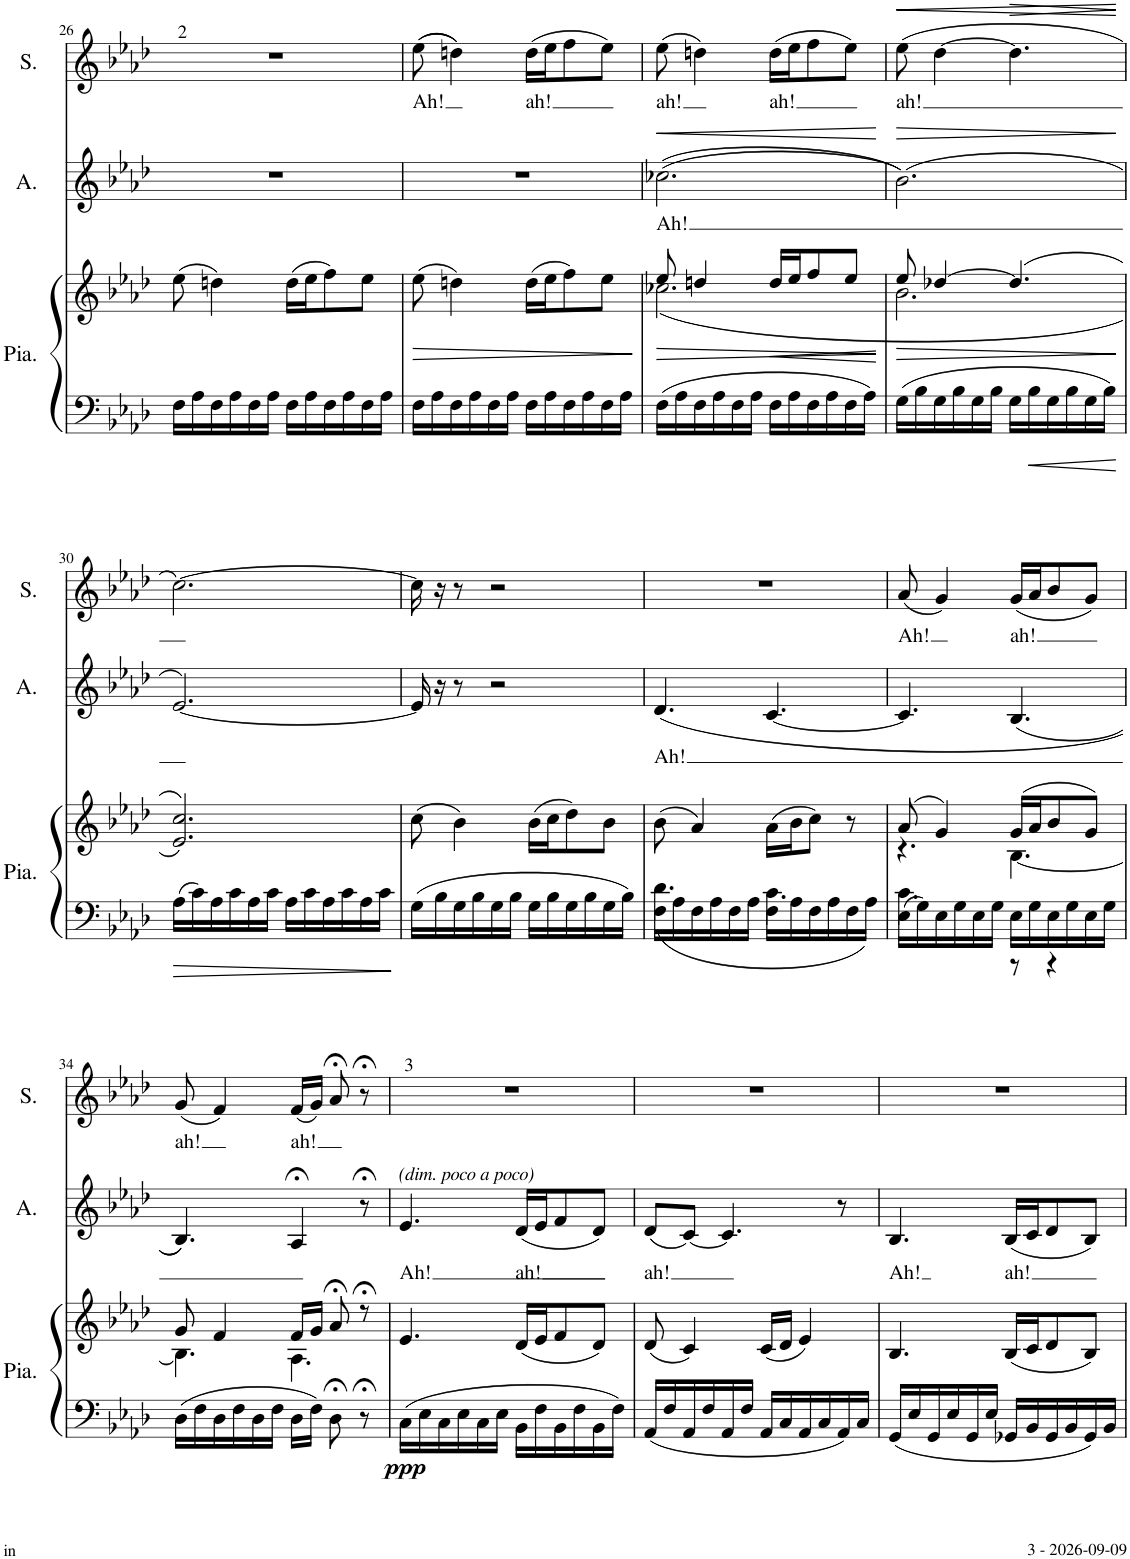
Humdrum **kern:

**kern	**kern	**dynam	**kern	**text	**dynam	**kern	**text	**dynam
*part3	*part3	*part3	*part2	*part2	*part2	*part1	*part1	*part1
*staff4	*staff3	*staff3/4	*staff2	*staff2	*staff2	*staff1	*staff1	*staff1
*I"Piano	*	*	*I"Alto	*	*	*I"Soprano	*	*
*I'Pia.	*	*	*I'A.	*	*	*I'S.	*	*
!!LO:PB:g=z
*clefF4	*clefG2	*	*clefG2	*	*	*clefG2	*	*
*k[b-e-a-d-]	*k[b-e-a-d-]	*	*k[b-e-a-d-]	*	*	*k[b-e-a-d-]	*	*
*M6/8	*M6/8	*	*M6/8	*	*	*M6/8	*	*
=26	=26	=26	=26	=26	=26	=26	=26	=26
!	!	!	!	!	!	!LO:TX:a:t=2	!	!
16F\LL	(8ee-\	.	2.r	.	.	2.r	.	.
16A-\	.	.	.	.	.	.	.	.
16F\	4ddn\)	.	.	.	.	.	.	.
16A-\	.	.	.	.	.	.	.	.
16F\	.	.	.	.	.	.	.	.
16A-\JJ	.	.	.	.	.	.	.	.
16F\LL	(16dd\LL	.	.	.	.	.	.	.
16A-\	16ee-\J	.	.	.	.	.	.	.
16F\	8ff\)	.	.	.	.	.	.	.
16A-\	.	.	.	.	.	.	.	.
16F\	8ee-\J	.	.	.	.	.	.	.
16A-\JJ	.	.	.	.	.	.	.	.
=27	=27	=27	=27	=27	=27	=27	=27	=27
!	!	!LO:HP:b	!	!	!	!	!LO:LY:b	!
16F\LL	(8ee-\	>	2.r	.	.	((8ee-\	Ah!	.
16A-\	.	.	.	.	.	.	.	.
16F\	4ddn\)	.	.	.	.	4ddn\))	.	.
16A-\	.	.	.	.	.	.	.	.
16F\	.	.	.	.	.	.	.	.
16A-\JJ	.	.	.	.	.	.	.	.
!	!	!	!	!	!	!	!LO:LY:b	!
16F\LL	(16dd\LL	.	.	.	.	(16dd\LL	ah!	.
16A-\	16ee-\J	.	.	.	.	16ee-\J	.	.
16F\	8ff\)	.	.	.	.	8ff\	.	.
16A-\	.	.	.	.	.	.	.	.
16F\	8ee-\J	.	.	.	.	8ee-\J)	.	.
16A-\JJ	.	.	.	.	.	.	.	.
.	.	]	.	.	.	.	.	.
=28	=28	=28	=28	=28	=28	=28	=28	=28
!	!	!LO:HP:b	!	!LO:LY:b	!LO:HP:b	!	!LO:LY:b	!
*	*^	*	*	*	*	*	*	*
16F\LL	8ee-/	(2.cc-X\	>	((2.cc-X\	Ah!	<	(8ee-\	ah!	.
16A-\	.	.	.	.	.	.	.	.	.
16F\	4ddn/	.	.	.	.	.	4ddn\)	.	.
16A-\	.	.	.	.	.	.	.	.	.
16F\	.	.	.	.	.	.	.	.	.
16A-\JJ	.	.	.	.	.	.	.	.	.
!	!	!	!LO:HP:b	!	!	!	!	!LO:LY:b	!
16F\LL	16dd/LL	.	<	.	.	.	(16dd\LL	ah!	.
16A-\	16ee-/J	.	.	.	.	.	16ee-\J	.	.
16F\	8ff/	.	.	.	.	.	8ff\	.	.
16A-\	.	.	.	.	.	.	.	.	.
16F\	8ee-/J	.	.	.	.	.	8ee-\J)	.	.
16A-\JJ	.	.	.	.	.	.	.	.	.
*	*v	*v	*	*	*	*	*	*	*
.	.	] [	.	.	[	.	.	.
=29	=29	=29	=29	=29	=29	=29	=29	=29
!	!	!LO:HP:b	!	!	!LO:HP:b	!	!LO:LY:b	!LO:HP:b
*	*^	*	*	*	*	*	*	*
16G\LL	8ee-/	2.b-\	>	(2.b-\))	.	>	(8ee-\	ah!	<
16B-\	.	.	.	.	.	.	.	.	.
16G\	[4dd-X/	.	.	.	.	.	[4dd-\	.	.
16B-\	.	.	.	.	.	.	.	.	.
16G\	.	.	.	.	.	.	.	.	.
16B-\JJ	.	.	.	.	.	.	.	.	.
!	!	!	!	!	!	!	!	!	!LO:HP:b
16G\LL	(4.dd-/]	.	.	.	.	.	4.dd-\]	.	>
16B-\	.	.	.	.	.	.	.	.	.
16G\	.	.	.	.	.	.	.	.	.
16B-\	.	.	.	.	.	.	.	.	.
16G\	.	.	.	.	.	.	.	.	.
16B-\JJ	.	.	.	.	.	.	.	.	.
*	*v	*v	*	*	*	*	*	*	*
.	.	]	.	.	]	.	.	[ ]
!!LO:LB:g=z
=30	=30	=30	=30	=30	=30	=30	=30	=30
16A-\LL	2.e-/ 2.cc/))	.	[2.e-/)	.	.	[2.cc\)	.	.
16c\	.	.	.	.	.	.	.	.
16A-\	.	.	.	.	.	.	.	.
16c\	.	.	.	.	.	.	.	.
16A-\	.	.	.	.	.	.	.	.
16c\JJ	.	.	.	.	.	.	.	.
16A-\LL	.	.	.	.	.	.	.	.
16c\	.	.	.	.	.	.	.	.
16A-\	.	.	.	.	.	.	.	.
16c\	.	.	.	.	.	.	.	.
16A-\	.	.	.	.	.	.	.	.
16c\JJ	.	.	.	.	.	.	.	.
=31	=31	=31	=31	=31	=31	=31	=31	=31
16G\LL	(8cc\	.	16e-/]	.	.	16cc\]	.	.
16B-\	.	.	16r	.	.	16r	.	.
16G\	4b-\)	.	8r	.	.	8r	.	.
16B-\	.	.	.	.	.	.	.	.
16G\	.	.	2r	.	.	2r	.	.
16B-\JJ	.	.	.	.	.	.	.	.
16G\LL	(16b-\LL	.	.	.	.	.	.	.
16B-\	16cc\J	.	.	.	.	.	.	.
16G\	8dd-\)	.	.	.	.	.	.	.
16B-\	.	.	.	.	.	.	.	.
16G\	8b-\J	.	.	.	.	.	.	.
16B-\JJ	.	.	.	.	.	.	.	.
=32	=32	=32	=32	=32	=32	=32	=32	=32
*^	*	*	*	*	*	*	*	*
!	!	!	!	!	!LO:LY:b	!	!	!	!
16F\LL	(4.d-\	(8b-\	.	(4.d-/	Ah!	.	2.r	.	.
16A-\	.	.	.	.	.	.	.	.	.
16F\	.	4a-/)	.	.	.	.	.	.	.
16A-\	.	.	.	.	.	.	.	.	.
16F\	.	.	.	.	.	.	.	.	.
16A-\JJ	.	.	.	.	.	.	.	.	.
16F\LL	4.c\	(16a-\LL	.	[4.c/	.	.	.	.	.
16A-\	.	16b-\J	.	.	.	.	.	.	.
16F\	.	8cc\J)	.	.	.	.	.	.	.
16A-\	.	.	.	.	.	.	.	.	.
16F\	.	8r	.	.	.	.	.	.	.
16A-\JJ	.	.	.	.	.	.	.	.	.
=33	=33	=33	=33	=33	=33	=33	=33	=33	=33
*	*	*^	*	*	*	*	*	*	*
!	!	!	!	!	!	!	!	!	!LO:LY:b	!
16E-\LL	4.c\	8a-/	4.r	.	4.c/]	.	.	(8a-/	Ah!	.
16G\	.	.	.	.	.	.	.	.	.	.
16E-\	.	4g/)	.	.	.	.	.	4g/)	.	.
16G\	.	.	.	.	.	.	.	.	.	.
16E-\	.	.	.	.	.	.	.	.	.	.
16G\JJ	.	.	.	.	.	.	.	.	.	.
!	!	!	!	!	!	!	!	!	!LO:LY:b	!
16E-\LL	8r	(>16g/LL	[4.B-\	.	(4.B-/	.	.	(16g/LL	ah!	.
16G\	.	16a-/J	.	.	.	.	.	16a-/J	.	.
16E-\	4r	8b-/	.	.	.	.	.	8b-/	.	.
16G\	.	.	.	.	.	.	.	.	.	.
16E-\	.	8g/J)	.	.	.	.	.	8g/J)	.	.
16G\JJ	.	.	.	.	.	.	.	.	.	.
*v	*v	*	*	*	*	*	*	*	*	*
!!LO:LB:g=z
=34	=34	=34	=34	=34	=34	=34	=34	=34	=34
!	!	!	!	!	!	!	!	!LO:LY:b	!
16D-\LL	8g/	4.B-\]	.	4.B-/))	.	.	(8g/	ah!	.
16F\	.	.	.	.	.	.	.	.	.
16D-\	4f/	.	.	.	.	.	4f/)	.	.
16F\	.	.	.	.	.	.	.	.	.
16D-\	.	.	.	.	.	.	.	.	.
16F\JJ	.	.	.	.	.	.	.	.	.
!	!	!	!	!	!	!	!	!LO:LY:b	!
16D-\LL	16f/LL	4.A-\	.	4A-;</	.	.	(16f/LL	ah!	.
16F\JJ	16g/JJ	.	.	.	.	.	16g/JJ)	.	.
8D-;<\	8a-;</	.	.	.	.	.	8a-;</	.	.
8r;<	8r;<	.	.	8r;<	.	.	8r;<	.	.
*	*v	*v	*	*	*	*	*	*	*
=35	=35	=35	=35	=35	=35	=35	=35	=35
!	!	!	!	!	!	!LO:TX:a:t=3	!	!
!	!	!	!LO:TX:a:i:t=(dim. poco a poco)	!	!	!	!	!
!	!	!LO:DY:b=2	!	!LO:LY:b	!	!	!	!
16C\LL	4.e-/	ppp	4.e-/	Ah!	.	2.r	.	.
16E-\	.	.	.	.	.	.	.	.
16C\	.	.	.	.	.	.	.	.
16E-\	.	.	.	.	.	.	.	.
16C\	.	.	.	.	.	.	.	.
16E-\JJ	.	.	.	.	.	.	.	.
!	!	!	!	!LO:LY:b	!	!	!	!
16BB-\LL	(16d-/LL	.	(16d-/LL	ah!	.	.	.	.
16F\	16e-/J	.	16e-/J	.	.	.	.	.
16BB-\	8f/	.	8f/	.	.	.	.	.
16F\	.	.	.	.	.	.	.	.
16BB-\	8d-/J)	.	8d-/J)	.	.	.	.	.
16F\JJ	.	.	.	.	.	.	.	.
=36	=36	=36	=36	=36	=36	=36	=36	=36
!	!	!	!	!LO:LY:b	!	!	!	!
16AA-/LL	(8d-/	.	(8d-/L	ah!	.	2.r	.	.
16F/	.	.	.	.	.	.	.	.
16AA-/	4c/)	.	[8c/J)	.	.	.	.	.
16F/	.	.	.	.	.	.	.	.
16AA-/	.	.	4.c/]	.	.	.	.	.
16F/JJ	.	.	.	.	.	.	.	.
16AA-/LL	(16c/LL	.	.	.	.	.	.	.
16C/	16d-/JJ	.	.	.	.	.	.	.
16AA-/	4e-/)	.	.	.	.	.	.	.
16C/	.	.	.	.	.	.	.	.
16AA-/	.	.	8r	.	.	.	.	.
16C/JJ	.	.	.	.	.	.	.	.
=37	=37	=37	=37	=37	=37	=37	=37	=37
!	!	!	!	!LO:LY:b	!	!	!	!
16GG/LL	4.B-/	.	4.B-/	Ah!	.	2.r	.	.
16E-/	.	.	.	.	.	.	.	.
16GG/	.	.	.	.	.	.	.	.
16E-/	.	.	.	.	.	.	.	.
16GG/	.	.	.	.	.	.	.	.
16E-/JJ	.	.	.	.	.	.	.	.
!	!	!	!	!LO:LY:b	!	!	!	!
16GG-X/LL	(16B-/LL	.	(16B-/LL	ah!	.	.	.	.
16BB-/	16c/J	.	16c/J	.	.	.	.	.
16GG-/	8d-/	.	8d-/	.	.	.	.	.
16BB-/	.	.	.	.	.	.	.	.
16GG-/	8B-/J)	.	8B-/J)	.	.	.	.	.
16BB-/JJ	.	.	.	.	.	.	.	.
=	=	=	=	=	=	=	=	=
*-	*-	*-	*-	*-	*-	*-	*-	*-
